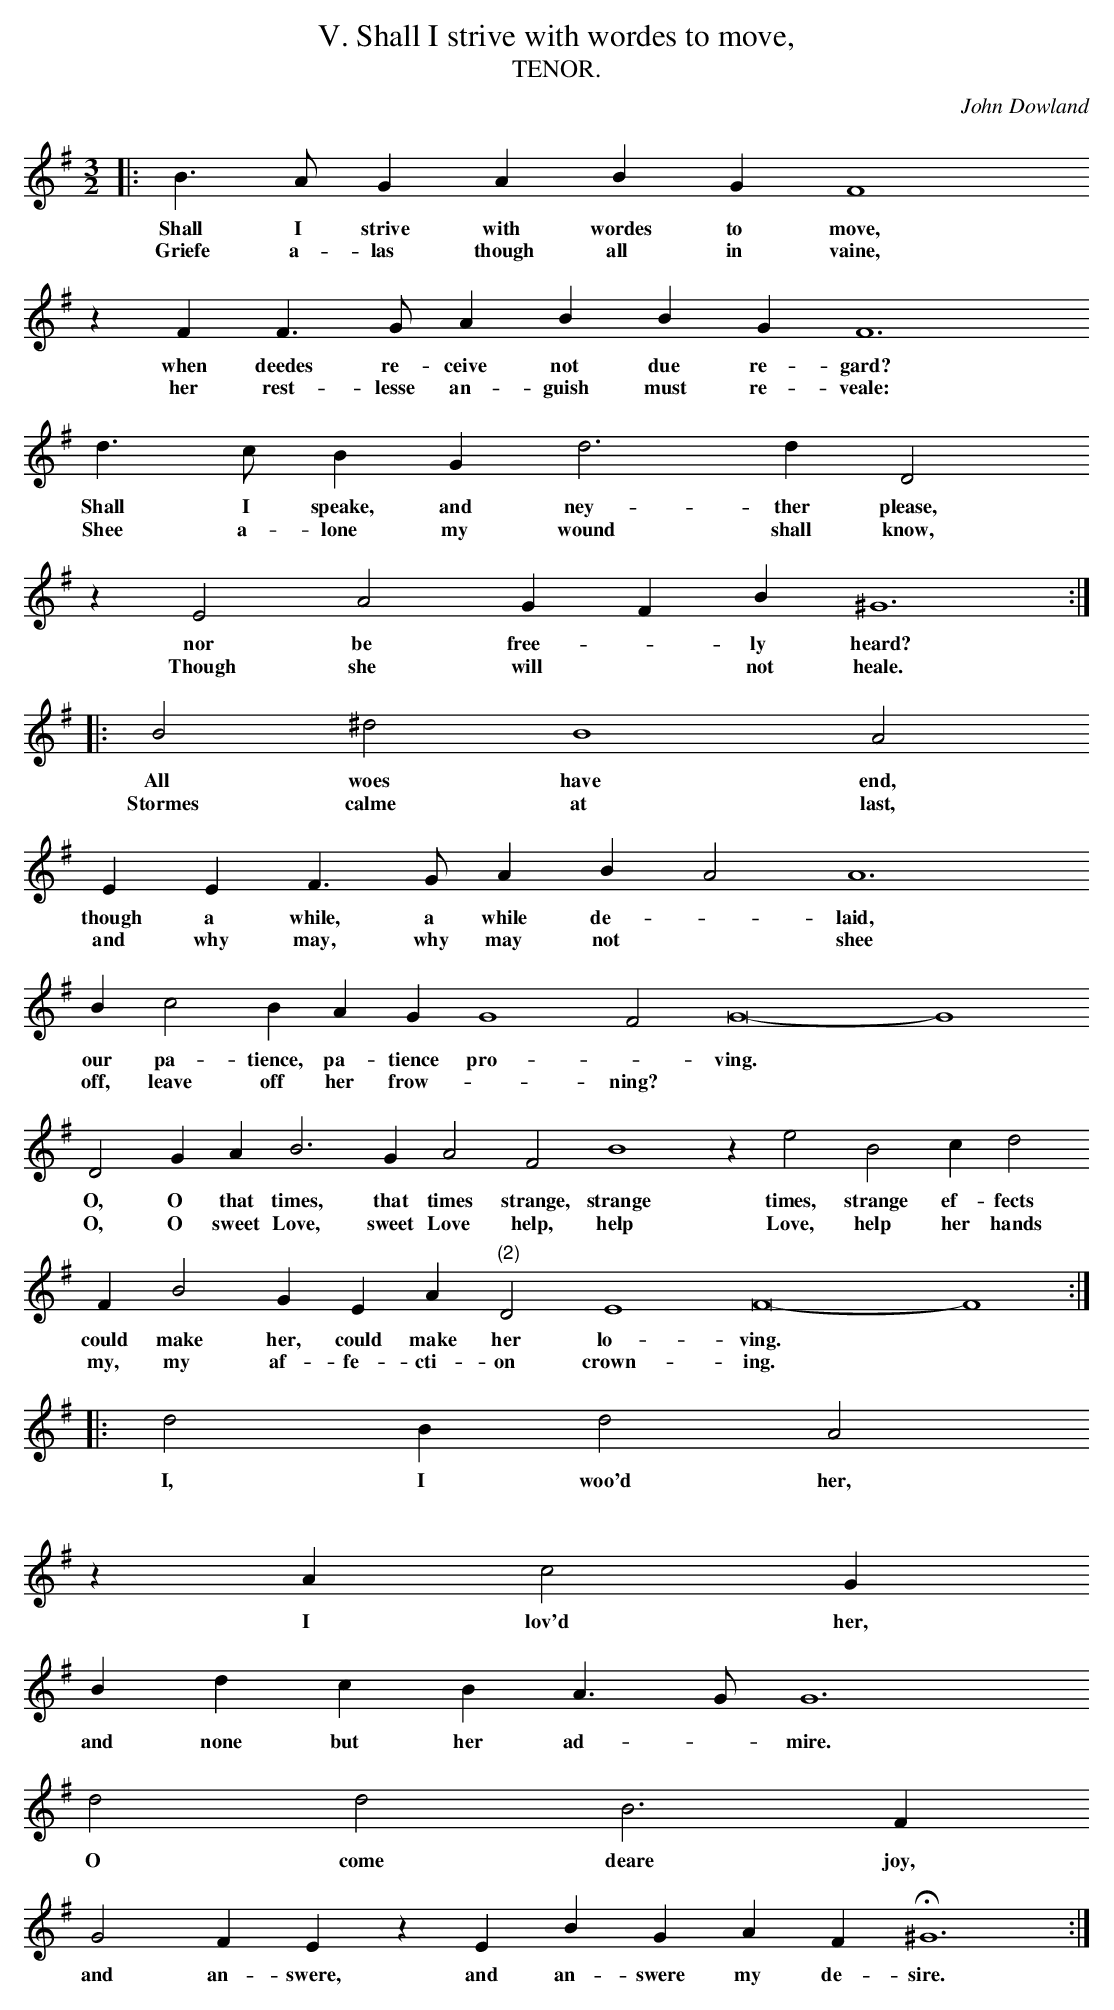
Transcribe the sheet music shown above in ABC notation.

X:1
T:V. Shall I strive with wordes to move,
T:TENOR.
C: John Dowland
L:1/4
M:3/2
K:E min -8va
|:B > A G A B G F4
w: Shall I strive with wordes to move,
w: Griefe a- las though all in vaine,
z F F > G A B B G F6
w: when deedes re- ceive not due re- gard?
w: her rest- lesse an- guish must re- veale:
d > c B G d3 d D2
w: Shall I speake, and ney- ther please,
w: Shee a- lone my wound shall know,
z E2 A2 G F B ^G6 :|
w: nor be free- * ly heard?
w: Though she will * not heale.
|:B2 ^d2 B4 A2
w: All woes have end,
w: Stormes calme at last,
E E F > G A B A2 A6
w: though a while, a while de- * laid,
w: and why may, why may not * shee  leave
B c2 B A G G4 F2 G8 - G4
w: our pa- tience, pa- tience pro- * ving. *
w:  off, leave off  her frow- * ning? *
D2 G A B3 G A2 F2 B4 z e2 B2 c d2
w: O, O that times, that times strange, strange times, strange ef- fects
w: O, O sweet Love, sweet Love help, help Love, help her hands
F B2 G E A "(2)"D2 E4 F8 - F4 :|
w: could make her, could make her lo- ving. *
w: my, my af- fe- cti- on crown- ing. *
|:d2 B d2 A2
w: I, I woo'd her,
z A c2 G
w: I lov'd her,
 B  d c B A > G G6
w: and none but her ad- * mire.
d2 d2 B3 F
w: O come deare joy,
G2 F E z E B G A F H^G6 :|
w: and an- swere, and an- swere my de- sire.
